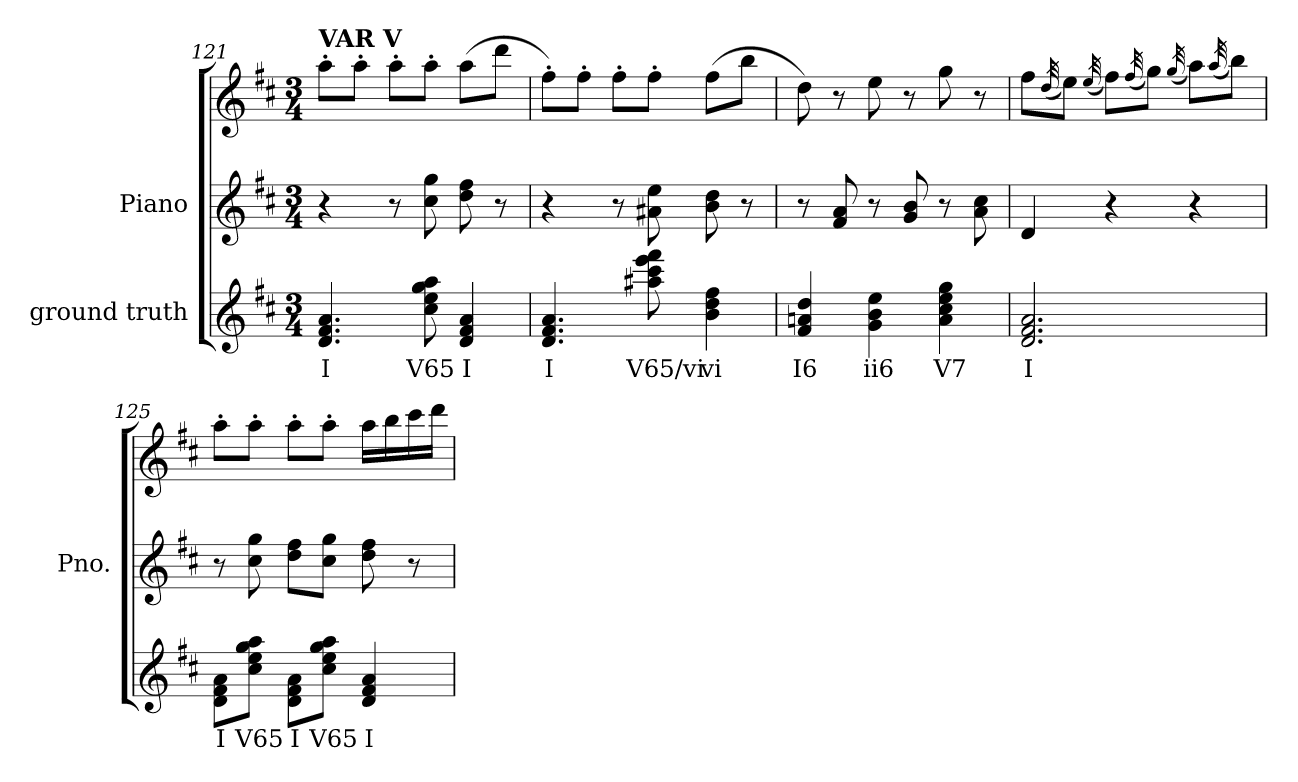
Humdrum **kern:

**kern	**text	**kern	**kern
*part2	*part2	*part1	*part1
*staff3	*staff3	*staff2	*staff1
*I"ground truth	*	*I"Piano	*
*	*	*I'Pno.	*
*	*	*clefG2	*clefG2
*k[f#c#]	*	*k[f#c#]	*k[f#c#]
*D:	*	*D:	*D:
*M3/4	*	*M3/4	*M3/4
=121	=121	=121	=121
!	!	!	!LO:TX:a:B:t=VAR V
4.d 4.f# 4.a	I	4r	8aa'\L
.	.	.	8aa'\J
.	.	8r	8aa'\L
8cc# 8ee 8gg 8aa	V65	8cc#\ 8gg\	8aa'\J
4d 4f# 4a	I	8dd\ 8ff#\	(>8aa\L
.	.	8r	8ddd\J
!!LO:LB:g=z
=122	=122	=122	=122
4.d 4.f# 4.a	I	4r	8ff#'\L)
.	.	.	8ff#'\J
.	.	8r	8ff#'\L
8aa#X 8ccc# 8eee 8fff#	V65/vi	8a#X\ 8ee\	8ff#'\J
4b 4dd 4ff#	vi	8b\ 8dd\	(>8ff#\L
.	.	8r	8bb\J
=123	=123	=123	=123
4f# 4an 4dd	I6	8r	8dd\)
.	.	8f#/ 8a/	8r
4g 4b 4ee	ii6	8r	8ee\
.	.	8g/ 8b/	8r
4a 4cc# 4ee 4gg	V7	8r	8gg\
.	.	8a\ 8cc#\	8r
=124	=124	=124	=124
2.d 2.f# 2.a	I	4d/	8ff#\L
.	.	.	(<32qdd/
.	.	.	8ee\J)
.	.	.	(<32qee/
.	.	4r	8ff#\L)
.	.	.	(<32qff#/
.	.	.	8gg\J)
.	.	.	(<32qgg/
.	.	4r	8aa\L)
.	.	.	(<32qaa/
.	.	.	8bb\J)
=125	=125	=125	=125
8d 8f# 8aL	I	8r	8aa'\L
8cc# 8ee 8gg 8aaJ	V65	8cc#\ 8gg\	8aa'\J
8d 8f# 8aL	I	8dd\ 8ff#\L	8aa'\L
8cc# 8ee 8gg 8aaJ	V65	8cc#\ 8gg\J	8aa'\J
4d 4f# 4a	I	8dd\ 8ff#\	16aa\LL
.	.	.	16bb\
.	.	8r	16ccc#\
.	.	.	16ddd\JJ
=	=	=	=
*-	*-	*-	*-
